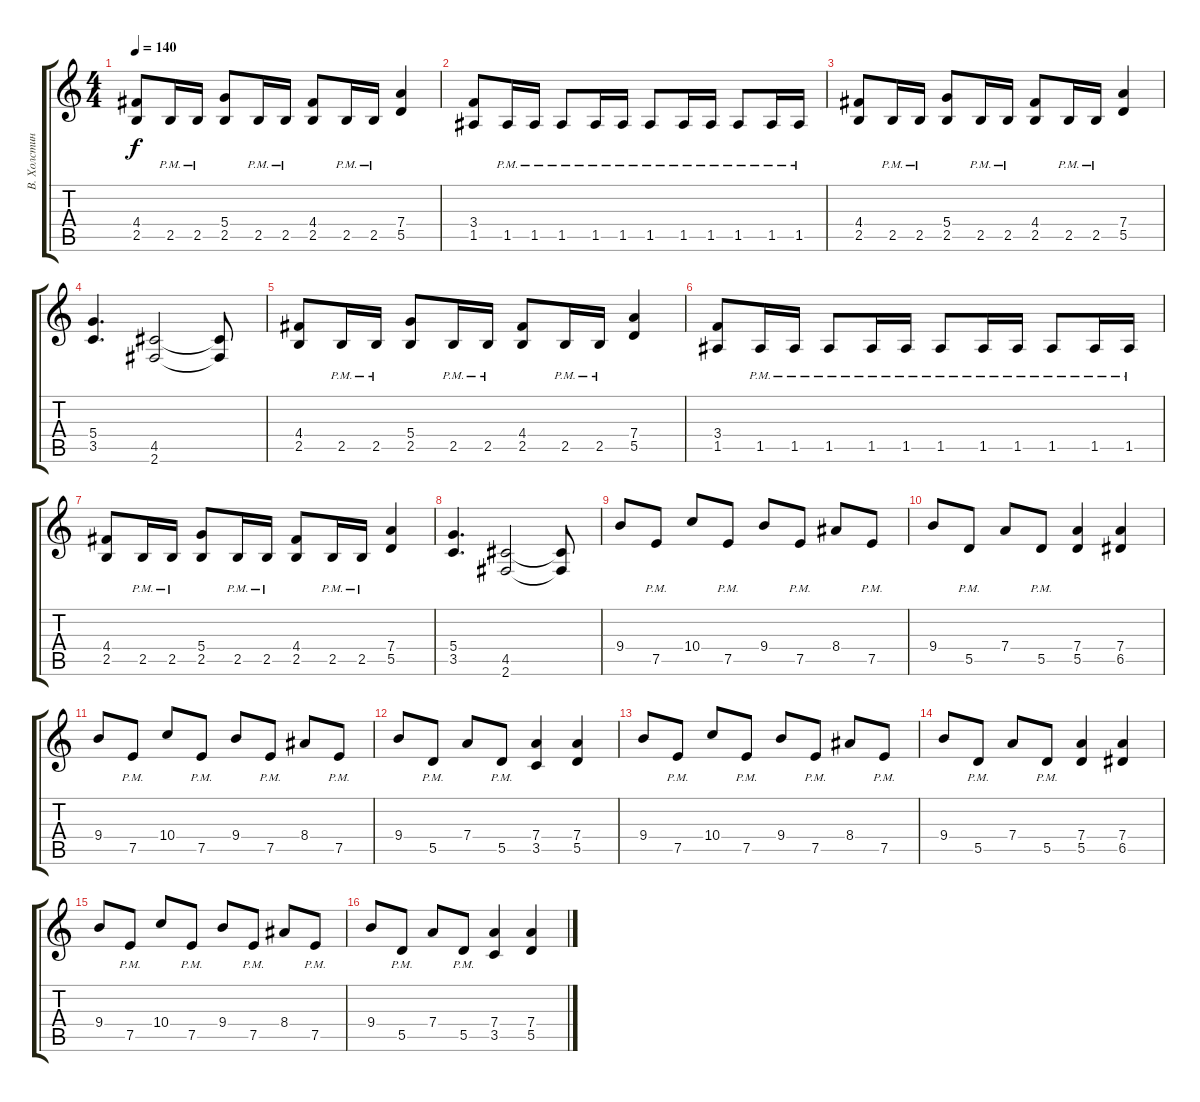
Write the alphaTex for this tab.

\track ("В. Холстинин" "В. Холстин") {instrument distortionguitar}
\staff {score tabs}
\tuning (E4 B3 G3 D3 A2 E2) {hide}
\ts (4 4)
\tempo 140
\clef g2
\ks c
(4.4 2.5).8{dy f} 2.5{pm}.16 2.5{pm}.16 (5.4 2.5).8 2.5{pm}.16 2.5{pm}.16 (4.4 2.5).8 2.5{pm}.16 2.5{pm}.16 (7.4 5.5).4 |
(3.4 1.5).8 1.5{pm}.16 1.5{pm}.16 1.5{pm}.8 1.5{pm}.16 1.5{pm}.16 1.5{pm}.8 1.5{pm}.16 1.5{pm}.16 1.5{pm}.8 1.5{pm}.16 1.5{pm}.16 |
(4.4 2.5).8 2.5{pm}.16 2.5{pm}.16 (5.4 2.5).8 2.5{pm}.16 2.5{pm}.16 (4.4 2.5).8 2.5{pm}.16 2.5{pm}.16 (7.4 5.5).4 |
(5.4 3.5).4{d} (4.5 2.6).2 (4.5{t} 2.6{t}).8 |
(4.4 2.5).8 2.5{pm}.16 2.5{pm}.16 (5.4 2.5).8 2.5{pm}.16 2.5{pm}.16 (4.4 2.5).8 2.5{pm}.16 2.5{pm}.16 (7.4 5.5).4 |
(3.4 1.5).8 1.5{pm}.16 1.5{pm}.16 1.5{pm}.8 1.5{pm}.16 1.5{pm}.16 1.5{pm}.8 1.5{pm}.16 1.5{pm}.16 1.5{pm}.8 1.5{pm}.16 1.5{pm}.16 |
(4.4 2.5).8 2.5{pm}.16 2.5{pm}.16 (5.4 2.5).8 2.5{pm}.16 2.5{pm}.16 (4.4 2.5).8 2.5{pm}.16 2.5{pm}.16 (7.4 5.5).4 |
(5.4 3.5).4{d} (4.5 2.6).2 (4.5{t} 2.6{t}).8 |
9.4.8 7.5{pm}.8 10.4.8 7.5{pm}.8 9.4.8 7.5{pm}.8 8.4.8 7.5{pm}.8 |
9.4.8 5.5{pm}.8 7.4.8 5.5{pm}.8 (7.4 5.5).4 (7.4 6.5).4 |
9.4.8 7.5{pm}.8 10.4.8 7.5{pm}.8 9.4.8 7.5{pm}.8 8.4.8 7.5{pm}.8 |
9.4.8 5.5{pm}.8 7.4.8 5.5{pm}.8 (7.4 3.5).4 (7.4 5.5).4 |
9.4.8 7.5{pm}.8 10.4.8 7.5{pm}.8 9.4.8 7.5{pm}.8 8.4.8 7.5{pm}.8 |
9.4.8 5.5{pm}.8 7.4.8 5.5{pm}.8 (7.4 5.5).4 (7.4 6.5).4 |
9.4.8 7.5{pm}.8 10.4.8 7.5{pm}.8 9.4.8 7.5{pm}.8 8.4.8 7.5{pm}.8 |
9.4.8 5.5{pm}.8 7.4.8 5.5{pm}.8 (7.4 3.5).4 (7.4 5.5).4
